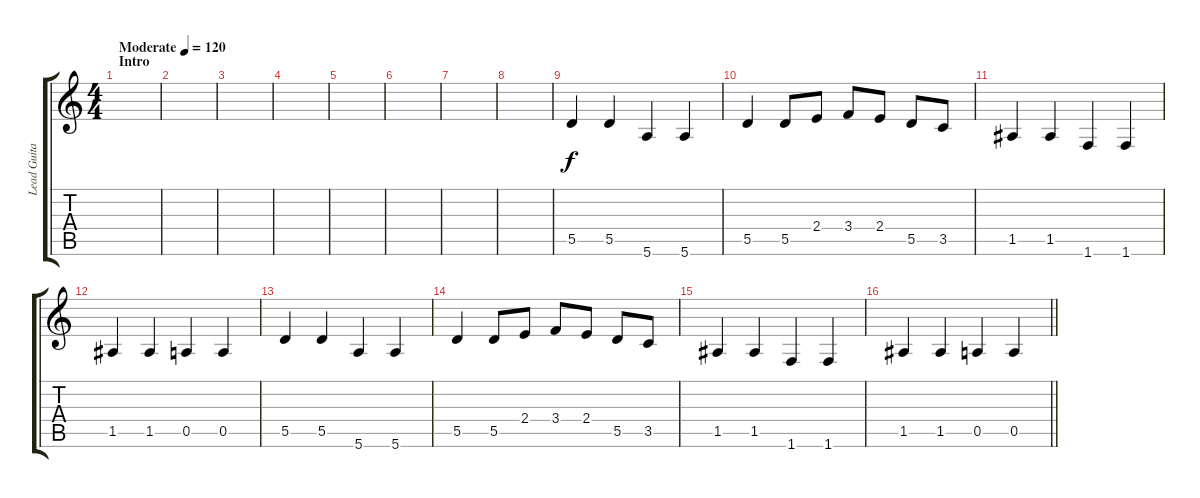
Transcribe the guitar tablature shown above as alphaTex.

\track ("Lead Guitar" "Lead Guita") {instrument distortionguitar}
\staff {score tabs}
\tuning (E4 B3 G3 D3 A2 E2) {hide}
\ts (4 4)
\section ("" "Intro")
\tempo (120 "Moderate")
\clef g2
\ks c
|
|
|
|
|
|
|
|
5.5.4 5.5.4 5.6.4 5.6.4 |
5.5.4 5.5.8 2.4.8 3.4.8 2.4.8 5.5.8 3.5.8 |
1.5.4 1.5.4 1.6.4 1.6.4 |
1.5.4 1.5.4 0.5.4 0.5.4 |
5.5.4 5.5.4 5.6.4 5.6.4 |
5.5.4 5.5.8 2.4.8 3.4.8 2.4.8 5.5.8 3.5.8 |
1.5.4 1.5.4 1.6.4 1.6.4 |
\barLineRight lightlight
1.5.4 1.5.4 0.5.4 0.5.4
